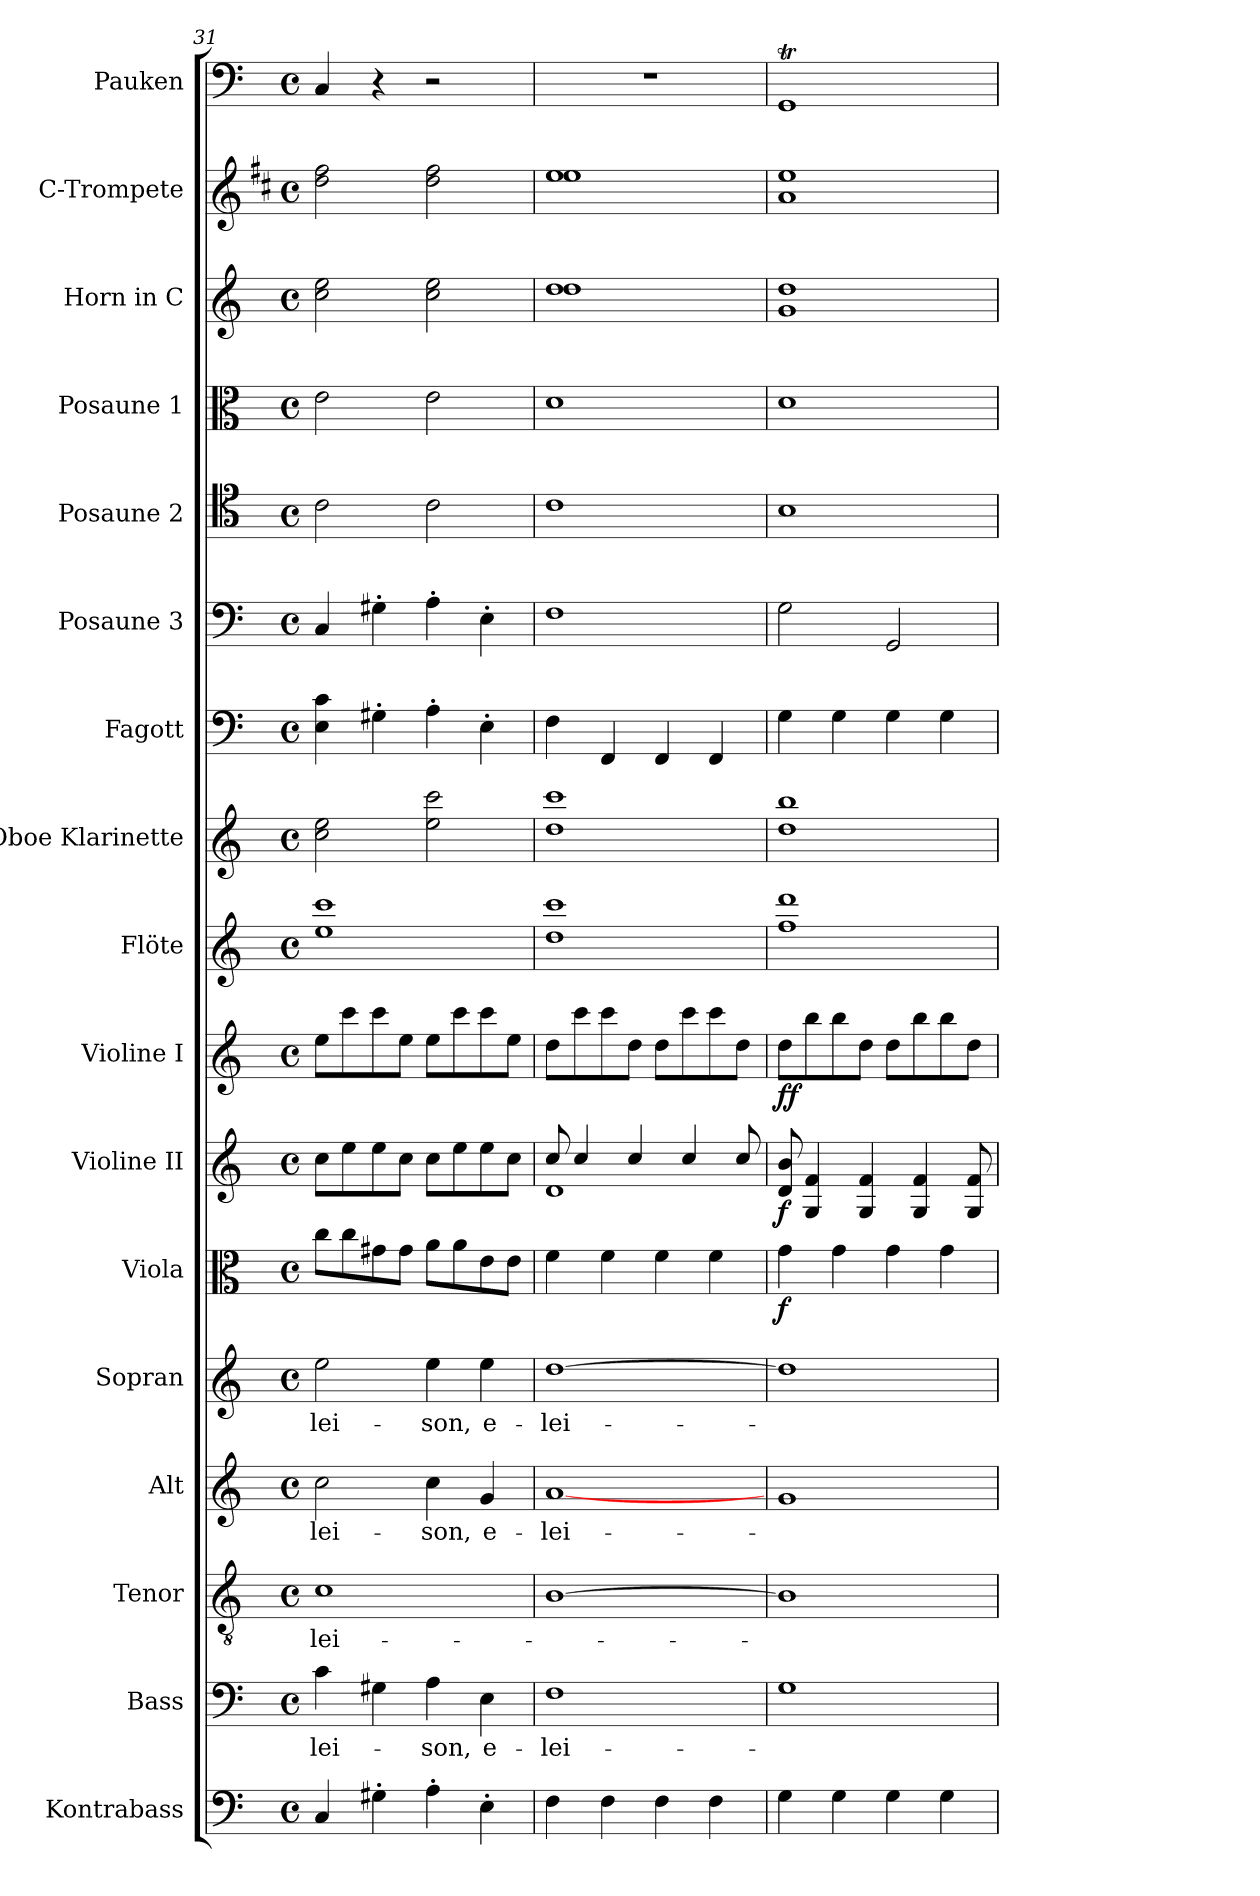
**kern	**kern	**text	**kern	**text	**kern	**text	**kern	**text	**kern	**dynam	**kern	**dynam	**kern	**dynam	**kern	**kern	**kern	**kern	**kern	**kern	**kern	**kern	**kern
*part17	*part16	*part16	*part15	*part15	*part14	*part14	*part13	*part13	*part12	*part12	*part11	*part11	*part10	*part10	*part9	*part8	*part7	*part6	*part5	*part4	*part3	*part2	*part1
*staff17	*staff16	*staff16	*staff15	*staff15	*staff14	*staff14	*staff13	*staff13	*staff12	*staff12	*staff11	*staff11	*staff10	*staff10	*staff9	*staff8	*staff7	*staff6	*staff5	*staff4	*staff3	*staff2	*staff1
*I"Kontrabass	*I"Bass	*	*I"Tenor	*	*I"Alt	*	*I"Sopran	*	*I"Viola	*	*I"Violine II	*	*I"Violine I	*	*I"Flöte	*I"Oboe Klarinette	*I"Fagott	*I"Posaune 3	*I"Posaune 2	*I"Posaune 1	*I"Horn in C	*I"C-Trompete	*I"Pauken
*I'Kb.	*I'B.	*	*I'T.	*	*I'A.	*	*I'S.	*	*I'Vla.	*	*I'Vl. II	*	*I'Vl. I	*	*I'Fl.	*I'Ob.	*I'Fg.	*I'Pos. 3	*I'Pos. 2	*I'Pos. 1	*I'Hrn.	*I'C Trp.	*I'Pk.
*clefF4	*clefF4	*	*clefGv2	*	*clefG2	*	*clefG2	*	*clefC3	*	*clefG2	*	*clefG2	*	*clefG2	*clefG2	*clefF4	*clefF4	*clefC4	*clefC3	*clefG2	*clefG2	*clefF4
*ITrd7c12	*	*	*	*	*	*	*	*	*	*	*	*	*	*	*	*	*	*	*	*	*ITrd7c12	*ITrd1c2	*
*k[]	*k[]	*	*k[]	*	*k[]	*	*k[]	*	*k[]	*	*k[]	*	*k[]	*	*k[]	*k[]	*k[]	*k[]	*k[]	*k[]	*k[]	*k[]	*k[]
*C:	*C:	*	*C:	*	*C:	*	*C:	*	*C:	*	*C:	*	*C:	*	*C:	*C:	*C:	*C:	*C:	*C:	*C:	*C:	*C:
*M4/4	*M4/4	*	*M4/4	*	*M4/4	*	*M4/4	*	*M4/4	*	*M4/4	*	*M4/4	*	*M4/4	*M4/4	*M4/4	*M4/4	*M4/4	*M4/4	*M4/4	*M4/4	*M4/4
*met(c)	*met(c)	*	*met(c)	*	*met(c)	*	*met(c)	*	*met(c)	*	*met(c)	*	*met(c)	*	*met(c)	*met(c)	*met(c)	*met(c)	*met(c)	*met(c)	*met(c)	*met(c)	*met(c)
=31	=31	=31	=31	=31	=31	=31	=31	=31	=31	=31	=31	=31	=31	=31	=31	=31	=31	=31	=31	=31	=31	=31	=31
!	!	!LO:LY:b	!	!LO:LY:b	!	!LO:LY:b	!	!LO:LY:b	!	!	!	!	!	!	!	!	!	!	!	!	!	!	!
4CC/	4c\	-lei-	1c	-lei-	2cc\	-lei-	2ee\	-lei-	8cc\L	.	8cc\L	.	8ee\L	.	1ee 1ccc	2cc\ 2ee\	4E\ 4c\	4C/	2c\	2e\	2c\ 2e\	2cc\ 2ee\	4C/
.	.	.	.	.	.	.	.	.	8cc\	.	8ee\	.	8ccc\	.	.	.	.	.	.	.	.	.	.
4GG#X'>\	4G#X\	.	.	.	.	.	.	.	8g#X\	.	8ee\	.	8ccc\	.	.	.	4G#X'>\	4G#X'>\	.	.	.	.	4r
.	.	.	.	.	.	.	.	.	8g#\J	.	8cc\J	.	8ee\J	.	.	.	.	.	.	.	.	.	.
!	!	!LO:LY:b	!	!	!	!LO:LY:b	!	!LO:LY:b	!	!	!	!	!	!	!	!	!	!	!	!	!	!	!
4AA'>\	4A\	-son,	.	.	4cc\	-son,	4ee\	-son,	8a\L	.	8cc\L	.	8ee\L	.	.	2ee\ 2ccc\	4A'>\	4A'>\	2c\	2e\	2c\ 2e\	2cc\ 2ee\	2r
.	.	.	.	.	.	.	.	.	8a\	.	8ee\	.	8ccc\	.	.	.	.	.	.	.	.	.	.
!	!	!LO:LY:b	!	!	!	!LO:LY:b	!	!LO:LY:b	!	!	!	!	!	!	!	!	!	!	!	!	!	!	!
4EE'>\	4E\	e-	.	.	4g/	e-	4ee\	e-	8e\	.	8ee\	.	8ccc\	.	.	.	4E'>\	4E'>\	.	.	.	.	.
.	.	.	.	.	.	.	.	.	8e\J	.	8cc\J	.	8ee\J	.	.	.	.	.	.	.	.	.	.
=32	=32	=32	=32	=32	=32	=32	=32	=32	=32	=32	=32	=32	=32	=32	=32	=32	=32	=32	=32	=32	=32	=32	=32
!	!	!LO:LY:b	!	!	!	!LO:LY:b	!	!LO:LY:b	!	!	!	!	!	!	!	!	!	!	!	!	!	!	!
*	*	*	*	*	*	*	*	*	*	*	*^	*	*	*	*	*	*	*	*	*	*^	*^	*
4FF\	1F	-lei-	[1B	.	[1a	-lei-	[1dd	-lei-	4f\	.	8cc/	1d	.	8dd\L	.	1dd 1ccc	1dd 1ccc	4F\	1F	1c	1d	1d	1d	1dd	1dd	1r
.	.	.	.	.	.	.	.	.	.	.	4cc/	.	.	8ccc\	.	.	.	.	.	.	.	.	.	.	.	.
4FF\	.	.	.	.	.	.	.	.	4f\	.	.	.	.	8ccc\	.	.	.	4FF/	.	.	.	.	.	.	.	.
.	.	.	.	.	.	.	.	.	.	.	4cc/	.	.	8dd\J	.	.	.	.	.	.	.	.	.	.	.	.
4FF\	.	.	.	.	.	.	.	.	4f\	.	.	.	.	8dd\L	.	.	.	4FF/	.	.	.	.	.	.	.	.
.	.	.	.	.	.	.	.	.	.	.	4cc/	.	.	8ccc\	.	.	.	.	.	.	.	.	.	.	.	.
4FF\	.	.	.	.	.	.	.	.	4f\	.	.	.	.	8ccc\	.	.	.	4FF/	.	.	.	.	.	.	.	.
.	.	.	.	.	.	.	.	.	.	.	8cc/	.	.	8dd\J	.	.	.	.	.	.	.	.	.	.	.	.
*	*	*	*	*	*	*	*	*	*	*	*	*	*	*	*	*	*	*	*	*	*	*v	*v	*	*	*
*	*	*	*	*	*	*	*	*	*	*	*v	*v	*	*	*	*	*	*	*	*	*	*	*v	*v	*
!!LO:PB:g=z
=33	=33	=33	=33	=33	=33	=33	=33	=33	=33	=33	=33	=33	=33	=33	=33	=33	=33	=33	=33	=33	=33	=33	=33
!	!	!	!	!	!	!	!	!	!	!LO:DY:b	!	!LO:DY:b	!	!LO:DY:b	!	!	!	!	!	!	!	!	!
4GG\	1G	.	1B]	.	1g	.	1dd]	.	4g\	f	8d/ 8b/	f	8dd\L	ff	1ff 1ddd	1dd 1bb	4G\	2G\	1B	1d	1G 1d	1g 1dd	1GGT
.	.	.	.	.	.	.	.	.	.	.	4G/ 4f/	.	8bb\	.	.	.	.	.	.	.	.	.	.
4GG\	.	.	.	.	.	.	.	.	4g\	.	.	.	8bb\	.	.	.	4G\	.	.	.	.	.	.
.	.	.	.	.	.	.	.	.	.	.	4G/ 4f/	.	8dd\J	.	.	.	.	.	.	.	.	.	.
4GG\	.	.	.	.	.	.	.	.	4g\	.	.	.	8dd\L	.	.	.	4G\	2GG/	.	.	.	.	.
.	.	.	.	.	.	.	.	.	.	.	4G/ 4f/	.	8bb\	.	.	.	.	.	.	.	.	.	.
4GG\	.	.	.	.	.	.	.	.	4g\	.	.	.	8bb\	.	.	.	4G\	.	.	.	.	.	.
.	.	.	.	.	.	.	.	.	.	.	8G/ 8f/	.	8dd\J	.	.	.	.	.	.	.	.	.	.
=	=	=	=	=	=	=	=	=	=	=	=	=	=	=	=	=	=	=	=	=	=	=	=
*-	*-	*-	*-	*-	*-	*-	*-	*-	*-	*-	*-	*-	*-	*-	*-	*-	*-	*-	*-	*-	*-	*-	*-
